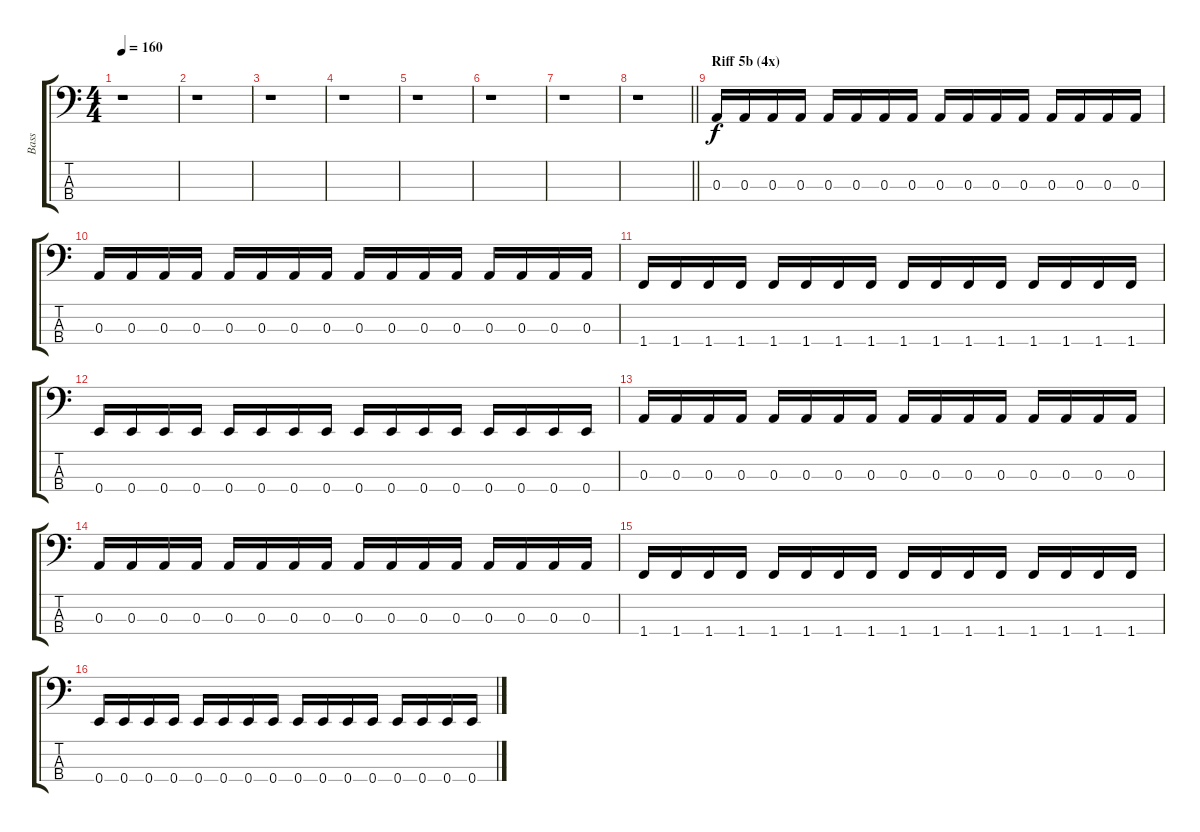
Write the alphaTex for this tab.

\track ("Bass" "Bass") {instrument electricbasspick}
\staff {score tabs}
\tuning (G2 D2 A1 E1) {hide}
\ts (4 4)
\tempo 160
\clef f4
\ks c
r.1{dy f} |
r.1 |
r.1 |
r.1 |
r.1 |
r.1 |
r.1 |
\barLineRight lightlight
r.1 |
\section ("" "Riff 5b (4x)")
0.3.16 0.3.16 0.3.16 0.3.16 0.3.16 0.3.16 0.3.16 0.3.16 0.3.16 0.3.16 0.3.16 0.3.16 0.3.16 0.3.16 0.3.16 0.3.16 |
0.3.16 0.3.16 0.3.16 0.3.16 0.3.16 0.3.16 0.3.16 0.3.16 0.3.16 0.3.16 0.3.16 0.3.16 0.3.16 0.3.16 0.3.16 0.3.16 |
1.4.16 1.4.16 1.4.16 1.4.16 1.4.16 1.4.16 1.4.16 1.4.16 1.4.16 1.4.16 1.4.16 1.4.16 1.4.16 1.4.16 1.4.16 1.4.16 |
0.4.16 0.4.16 0.4.16 0.4.16 0.4.16 0.4.16 0.4.16 0.4.16 0.4.16 0.4.16 0.4.16 0.4.16 0.4.16 0.4.16 0.4.16 0.4.16 |
0.3.16 0.3.16 0.3.16 0.3.16 0.3.16 0.3.16 0.3.16 0.3.16 0.3.16 0.3.16 0.3.16 0.3.16 0.3.16 0.3.16 0.3.16 0.3.16 |
0.3.16 0.3.16 0.3.16 0.3.16 0.3.16 0.3.16 0.3.16 0.3.16 0.3.16 0.3.16 0.3.16 0.3.16 0.3.16 0.3.16 0.3.16 0.3.16 |
1.4.16 1.4.16 1.4.16 1.4.16 1.4.16 1.4.16 1.4.16 1.4.16 1.4.16 1.4.16 1.4.16 1.4.16 1.4.16 1.4.16 1.4.16 1.4.16 |
0.4.16 0.4.16 0.4.16 0.4.16 0.4.16 0.4.16 0.4.16 0.4.16 0.4.16 0.4.16 0.4.16 0.4.16 0.4.16 0.4.16 0.4.16 0.4.16
